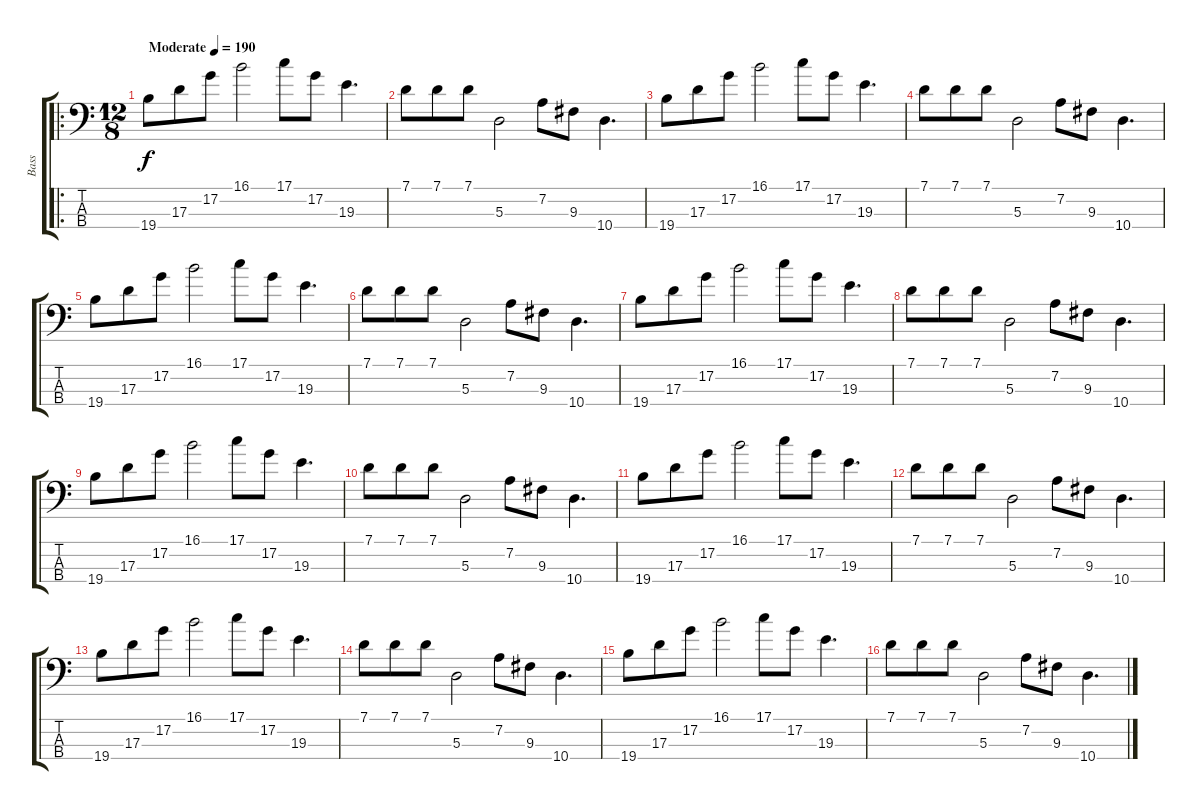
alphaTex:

\track ("Bass" "Bass") {instrument electricbassfinger}
\staff {score tabs}
\tuning (G2 D2 A1 E1) {hide}
\ro
\ts (12 8)
\tempo (190 "Moderate")
\clef f4
\ks c
19.4.8{dy f instrument electricbassfinger} 17.3.8 17.2.8 16.1.2 17.1.8 17.2.8 19.3.4{d} |
7.1.8 7.1.8 7.1.8 5.3.2 7.2.8 9.3.8 10.4.4{d} |
19.4.8 17.3.8 17.2.8 16.1.2 17.1.8 17.2.8 19.3.4{d} |
7.1.8 7.1.8 7.1.8 5.3.2 7.2.8 9.3.8 10.4.4{d} |
19.4.8 17.3.8 17.2.8 16.1.2 17.1.8 17.2.8 19.3.4{d} |
7.1.8 7.1.8 7.1.8 5.3.2 7.2.8 9.3.8 10.4.4{d} |
19.4.8 17.3.8 17.2.8 16.1.2 17.1.8 17.2.8 19.3.4{d} |
7.1.8 7.1.8 7.1.8 5.3.2 7.2.8 9.3.8 10.4.4{d} |
19.4.8 17.3.8 17.2.8 16.1.2 17.1.8 17.2.8 19.3.4{d} |
7.1.8 7.1.8 7.1.8 5.3.2 7.2.8 9.3.8 10.4.4{d} |
19.4.8 17.3.8 17.2.8 16.1.2 17.1.8 17.2.8 19.3.4{d} |
7.1.8 7.1.8 7.1.8 5.3.2 7.2.8 9.3.8 10.4.4{d} |
19.4.8 17.3.8 17.2.8 16.1.2 17.1.8 17.2.8 19.3.4{d} |
7.1.8 7.1.8 7.1.8 5.3.2 7.2.8 9.3.8 10.4.4{d} |
19.4.8 17.3.8 17.2.8 16.1.2 17.1.8 17.2.8 19.3.4{d} |
7.1.8 7.1.8 7.1.8 5.3.2 7.2.8 9.3.8 10.4.4{d}
